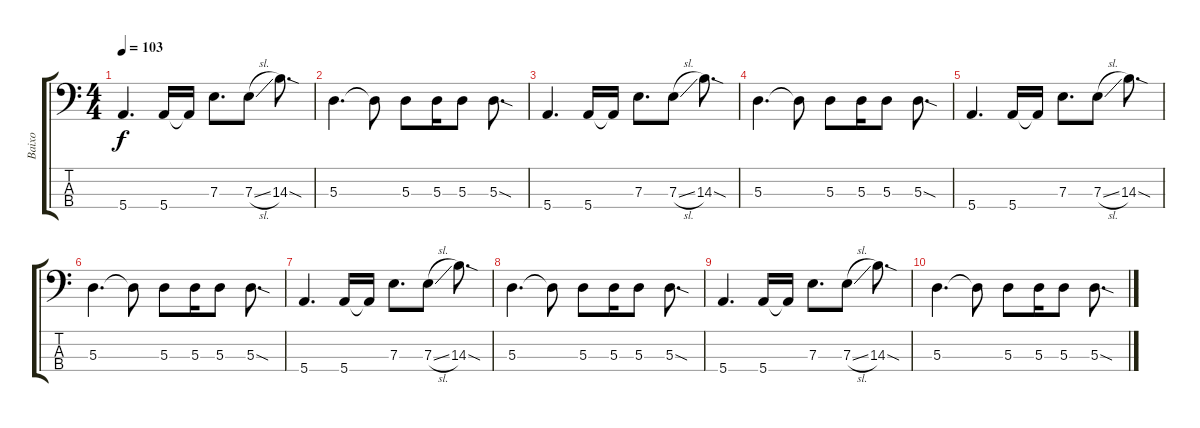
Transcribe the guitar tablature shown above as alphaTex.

\track ("Baixo" "Baixo") {instrument electricbasspick}
\staff {score tabs}
\tuning (G2 D2 A1 E1) {hide}
\ts (4 4)
\tempo 103
\clef f4
\ks c
5.4.4{d dy f} 5.4.16 5.4{t}.16 7.3.8{d} 7.3{sl}.8 14.3{sod}.8{d} |
5.3.4{d} 5.3{t}.8 5.3.8 5.3.16 5.3.8 5.3{sod}.8{d} |
5.4.4{d} 5.4.16 5.4{t}.16 7.3.8{d} 7.3{sl}.8 14.3{sod}.8{d} |
5.3.4{d} 5.3{t}.8 5.3.8 5.3.16 5.3.8 5.3{sod}.8{d} |
5.4.4{d} 5.4.16 5.4{t}.16 7.3.8{d} 7.3{sl}.8 14.3{sod}.8{d} |
5.3.4{d} 5.3{t}.8 5.3.8 5.3.16 5.3.8 5.3{sod}.8{d} |
5.4.4{d} 5.4.16 5.4{t}.16 7.3.8{d} 7.3{sl}.8 14.3{sod}.8{d} |
5.3.4{d} 5.3{t}.8 5.3.8 5.3.16 5.3.8 5.3{sod}.8{d} |
5.4.4{d} 5.4.16 5.4{t}.16 7.3.8{d} 7.3{sl}.8 14.3{sod}.8{d} |
5.3.4{d} 5.3{t}.8 5.3.8 5.3.16 5.3.8 5.3{sod}.8{d}
